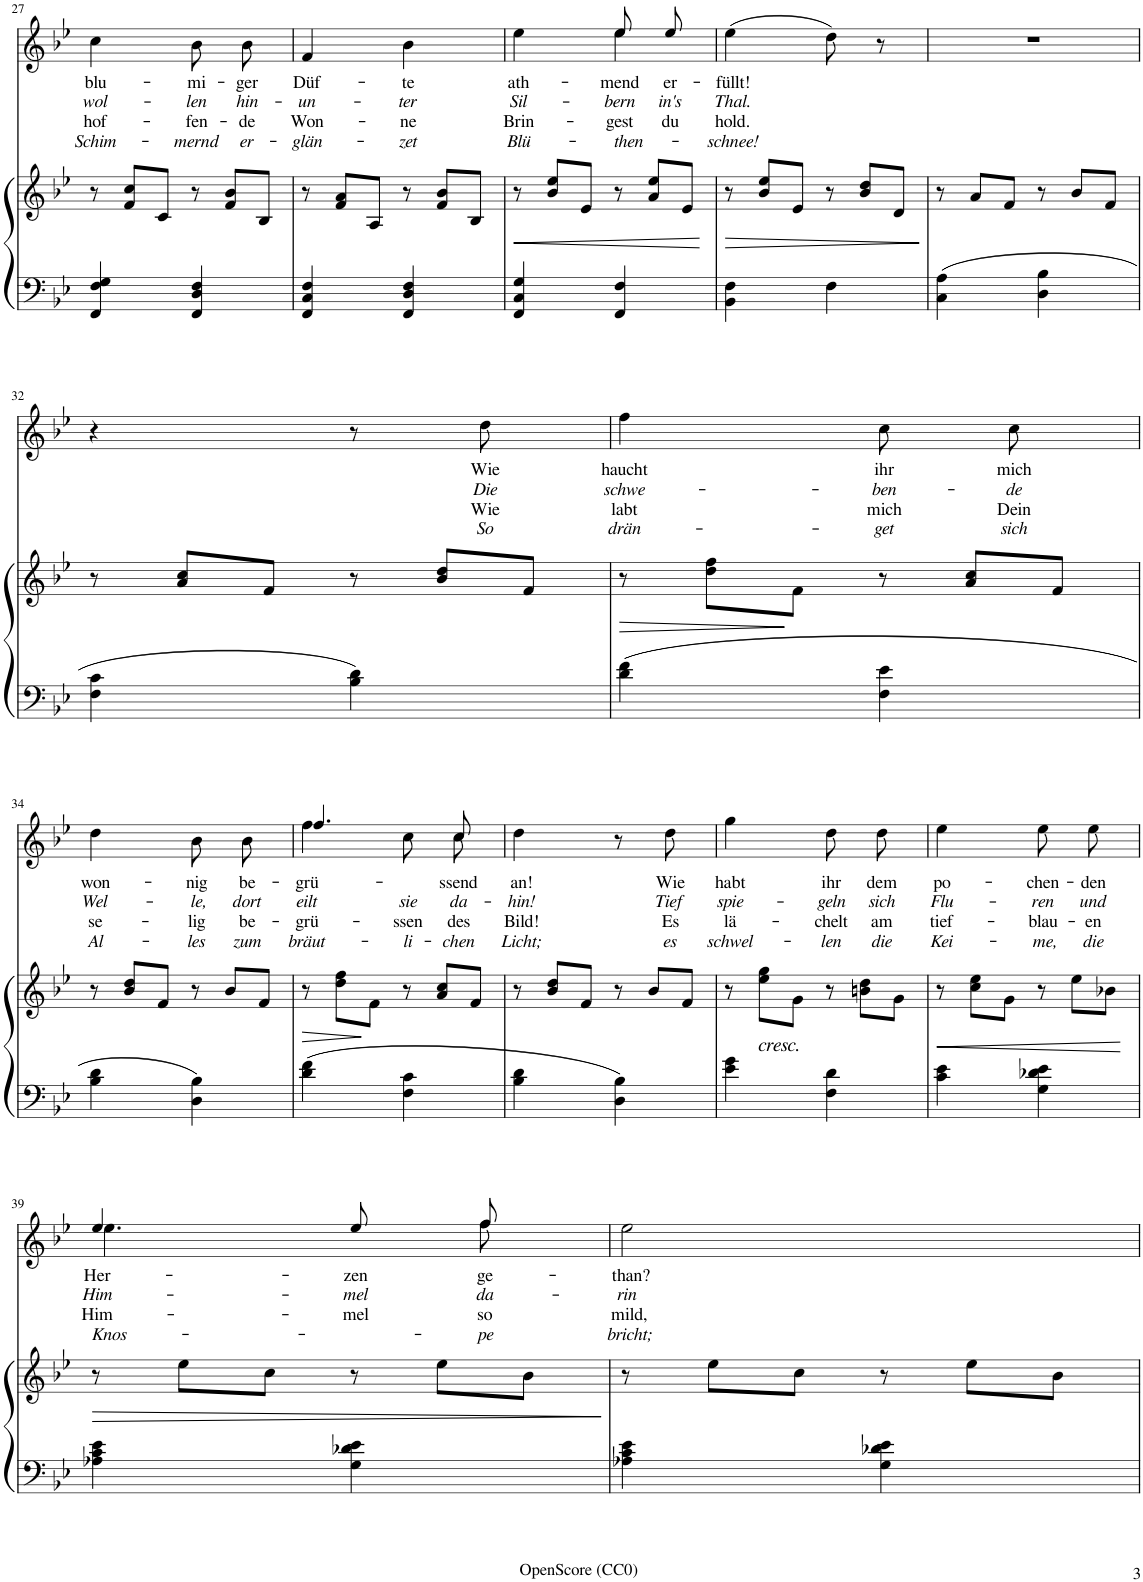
**kern	**kern	**dynam	**kern	**text	**text	**text	**text
*part2	*part2	*part2	*part1	*part1	*part1	*part1	*part1
*staff3	*staff2	*staff2/3	*staff1	*staff1	*staff1	*staff1	*staff1
*I"Piano	*	*	*I"Voice	*	*	*	*
*I'Pno	*	*	*	*	*	*	*
!!LO:PB:g=z
*clefF4	*clefG2	*	*clefG2	*	*	*	*
*k[b-e-]	*k[b-e-]	*	*k[b-e-]	*	*	*	*
*M2/4	*M2/4	*	*M2/4	*	*	*	*
*	*Xtuplet	*	*	*	*	*	*
=27	=27	=27	=27	=27	=27	=27	=27
!	!	!	!	!LO:LY:b	!LO:LY:b	!LO:LY:b	!LO:LY:b
4FF/ 4F/ 4G/	12r	.	4cc\	blu-	wol-	-hof-	Schim-
.	12f/ 12cc/L	.	.	.	.	.	.
.	12c/J	.	.	.	.	.	.
!	!	!	!	!LO:LY:b	!LO:LY:b	!LO:LY:b	!LO:LY:b
4FF/ 4D/ 4F/	12r	.	8b-\L	-mi-	-len	-fen-	-mernd
.	12f/ 12b-/L	.	.	.	.	.	.
!	!	!	!	!LO:LY:b	!LO:LY:b	!LO:LY:b	!LO:LY:b
.	.	.	8b-\J	-ger	hin-	-de	er-
.	12B-/J	.	.	.	.	.	.
=28	=28	=28	=28	=28	=28	=28	=28
!	!	!	!	!LO:LY:b	!LO:LY:b	!LO:LY:b	!LO:LY:b
4FF/ 4C/ 4F/	12r	.	4f/	Düf-	-un-	Won-	-glän-
.	12f/ 12a/L	.	.	.	.	.	.
.	12A/J	.	.	.	.	.	.
!	!	!	!	!LO:LY:b	!LO:LY:b	!LO:LY:b	!LO:LY:b
4FF/ 4D/ 4F/	12r	.	4b-\	-te	-ter	-ne	-zet
.	12f/ 12b-/L	.	.	.	.	.	.
.	12B-/J	.	.	.	.	.	.
=29	=29	=29	=29	=29	=29	=29	=29
!	!	!LO:HP:b	!	!LO:LY:b	!LO:LY:b	!LO:LY:b	!LO:LY:b
*	*	*	*^	*	*	*	*
4FF/ 4C/ 4G/	12r	<	4ee-\	4ryy	ath-	Sil-	Brin-	Blü-
.	12b-/ 12ee-/L	.	.	.	.	.	.	.
.	12e-/J	.	.	.	.	.	.	.
!	!	!	!	!	!LO:LY:b	!LO:LY:b	!LO:LY:b	!LO:LY:b
4FF/ 4F/	12r	.	8ee-/L	4ee-\	-mend	-bern	-gest	-then-
.	12a/ 12ee-/L	.	.	.	.	.	.	.
!	!	!	!	!	!LO:LY:b	!LO:LY:b	!LO:LY:b	!
.	.	.	8ee-/J	.	er-	in's	du	.
.	12e-/J	.	.	.	.	.	.	.
*	*	*	*v	*v	*	*	*	*
.	.	[	.	.	.	.	.
=30	=30	=30	=30	=30	=30	=30	=30
!	!	!LO:HP:b	!	!LO:LY:b	!LO:LY:b	!LO:LY:b	!LO:LY:b
4BB-\ 4F\	12r	>	(4ee-\	-füllt!	Thal.	hold.	-schnee!
.	12b-/ 12ee-/L	.	.	.	.	.	.
.	12e-/J	.	.	.	.	.	.
4F\	12r	.	8dd\)	.	.	.	.
.	12b-/ 12dd/L	.	.	.	.	.	.
.	.	.	8r	.	.	.	.
.	12d/J	.	.	.	.	.	.
.	.	]	.	.	.	.	.
=31	=31	=31	=31	=31	=31	=31	=31
4C\ 4A\	12r	.	2r	.	.	.	.
.	12a/L	.	.	.	.	.	.
.	12f/J	.	.	.	.	.	.
4D\ 4B-\	12r	.	.	.	.	.	.
.	12b-/L	.	.	.	.	.	.
.	12f/J	.	.	.	.	.	.
!!LO:LB:g=z
=32	=32	=32	=32	=32	=32	=32	=32
4F\ 4c\	12r	.	4r	.	.	.	.
.	12a/ 12cc/L	.	.	.	.	.	.
.	12e-/J	.	.	.	.	.	.
4B-\ 4d\	12r	.	8r	.	.	.	.
.	12b-/ 12dd/L	.	.	.	.	.	.
!	!	!	!	!LO:LY:b	!LO:LY:b	!LO:LY:b	!LO:LY:b
.	.	.	8dd\	Wie	Die	Wie	So
.	12f/J	.	.	.	.	.	.
=33	=33	=33	=33	=33	=33	=33	=33
!	!	!LO:HP:b	!	!LO:LY:b	!LO:LY:b	!LO:LY:b	!LO:LY:b
4d\ 4f\	12r	>	4ff\	haucht	schwe-	labt	drän-
.	12dd\ 12ff\L	.	.	.	.	.	.
.	12e-\J	]	.	.	.	.	.
!	!	!	!	!LO:LY:b	!LO:LY:b	!LO:LY:b	!LO:LY:b
4F\ 4e-\	12r	.	8cc\L	ihr	-ben-	mich	-get
.	12a/ 12cc/L	.	.	.	.	.	.
!	!	!	!	!LO:LY:b	!LO:LY:b	!LO:LY:b	!LO:LY:b
.	.	.	8cc\J	mich	-de	Dein	sich
.	12f/J	.	.	.	.	.	.
!!LO:LB:g=z
=34	=34	=34	=34	=34	=34	=34	=34
!	!	!	!	!LO:LY:b	!LO:LY:b	!LO:LY:b	!LO:LY:b
4B-\ 4d\	12r	.	4dd\	won-	Wel-	se-	Al-
.	12b-/ 12dd/L	.	.	.	.	.	.
.	12e-/J	.	.	.	.	.	.
!	!	!	!	!LO:LY:b	!LO:LY:b	!LO:LY:b	!LO:LY:b
4D\ 4B-\	12r	.	8b-\L	-nig	-le,	-lig	-les
.	12b-/L	.	.	.	.	.	.
!	!	!	!	!LO:LY:b	!LO:LY:b	!LO:LY:b	!LO:LY:b
.	.	.	8b-\J	be-	dort	be-	zum
.	12f/J	.	.	.	.	.	.
=35	=35	=35	=35	=35	=35	=35	=35
!	!	!LO:HP:b	!	!LO:LY:b	!	!LO:LY:b	!LO:LY:b
*	*	*	*^	*	*	*	*
!	!	!	!	!	!	!LO:LY:b	!	!
4d\ 4f\	12r	>	4.ff/	4ff\	.	eilt	-grü-	bräut-
.	12dd\ 12ff\L	.	.	.	.	.	.	.
.	12e-\J	]	.	.	.	.	.	.
!	!	!	!	!	!	!LO:LY:b	!LO:LY:b	!LO:LY:b
4F\ 4c\	12r	.	.	8cc\L	.	sie	ssen-	li-
.	12a/ 12cc/L	.	.	.	.	.	.	.
!	!	!	!	!	!LO:LY:b	!LO:LY:b	!LO:LY:b	!
!	!	!	!	!	!	!	!	!LO:LY:b
.	.	.	8cc/	8cc\J	.	.	.	-chen
.	12f/J	.	.	.	.	.	.	.
*	*	*	*v	*v	*	*	*	*
=36	=36	=36	=36	=36	=36	=36	=36
!	!	!	!	!LO:LY:b	!LO:LY:b	!LO:LY:b	!LO:LY:b
4B-\ 4d\	12r	.	4dd\	an!	-hin!	Bild!	-Licht;
.	12b-/ 12dd/L	.	.	.	.	.	.
.	12e-/J	.	.	.	.	.	.
4D\ 4B-\	12r	.	8r	.	.	.	.
.	12b-/L	.	.	.	.	.	.
!	!	!	!	!LO:LY:b	!LO:LY:b	!LO:LY:b	!LO:LY:b
.	.	.	8dd\	Wie	Tief	Es	es
.	12f/J	.	.	.	.	.	.
=37	=37	=37	=37	=37	=37	=37	=37
!	!	!	!	!LO:LY:b	!LO:LY:b	!LO:LY:b	!LO:LY:b
4e-\ 4g\	12r	.	4gg\	habt	spie-	lä-	schwel-
!	!LO:TX:b:i:t=cresc.	!	!	!	!	!	!
.	12ee-\ 12gg\L	.	.	.	.	.	.
.	12f\J	.	.	.	.	.	.
!	!	!	!	!LO:LY:b	!LO:LY:b	!LO:LY:b	!LO:LY:b
4F\ 4d\	12r	.	8dd\L	ihr	-geln	-chelt	-len
.	12bn\ 12dd\L	.	.	.	.	.	.
!	!	!	!	!LO:LY:b	!LO:LY:b	!LO:LY:b	!LO:LY:b
.	.	.	8dd\J	dem	sich	am	die
.	12g\J	.	.	.	.	.	.
=38	=38	=38	=38	=38	=38	=38	=38
!	!	!LO:HP:b	!	!LO:LY:b	!LO:LY:b	!LO:LY:b	!LO:LY:b
4c\ 4e-\	12r	<	4ee-\	po-	Flu-	tief-	Kei-
.	12cc\ 12ee-\L	.	.	.	.	.	.
.	12f\J	.	.	.	.	.	.
!	!	!	!	!LO:LY:b	!LO:LY:b	!LO:LY:b	!LO:LY:b
4G\ 4d-X\ 4e-\	12r	.	8ee-\L	-chen-	-ren	-blau-	-me,
.	12ee-\L	.	.	.	.	.	.
!	!	!	!	!LO:LY:b	!LO:LY:b	!LO:LY:b	!LO:LY:b
.	.	.	8ee-\J	-den	und	-en	die
.	12b-X\J	.	.	.	.	.	.
.	.	[	.	.	.	.	.
!!LO:LB:g=z
=39	=39	=39	=39	=39	=39	=39	=39
!	!	!LO:HP:b	!	!LO:LY:b	!LO:LY:b	!LO:LY:b	!LO:LY:b
*	*	*	*^	*	*	*	*
4A-X\ 4c\ 4e-\	12r	>	4ee-/	4.ee-\	Her-	Him-	Him-	Knos-
.	12ee-\L	.	.	.	.	.	.	.
.	12b-\J	.	.	.	.	.	.	.
!	!	!	!	!	!LO:LY:b	!LO:LY:b	!LO:LY:b	!
4G\ 4d-X\ 4e-\	12r	.	8ee-/L	.	-zen	-mel	-mel	.
.	12ee-\L	.	.	.	.	.	.	.
!	!	!	!	!	!LO:LY:b	!LO:LY:b	!LO:LY:b	!LO:LY:b
.	.	.	8ff/J	8ff\	ge-	da-	so	-pe
.	12b-\J	.	.	.	.	.	.	.
*	*	*	*v	*v	*	*	*	*
.	.	]	.	.	.	.	.
=40	=40	=40	=40	=40	=40	=40	=40
!	!	!	!	!LO:LY:b	!LO:LY:b	!LO:LY:b	!LO:LY:b
4A-X\ 4c\ 4e-\	12r	.	2ee-\	-than?	-rin	mild,	bricht;
.	12ee-\L	.	.	.	.	.	.
.	12b-\J	.	.	.	.	.	.
4G\ 4d-X\ 4e-\	12r	.	.	.	.	.	.
.	12ee-\L	.	.	.	.	.	.
.	12b-\J	.	.	.	.	.	.
=	=	=	=	=	=	=	=
*-	*-	*-	*-	*-	*-	*-	*-
